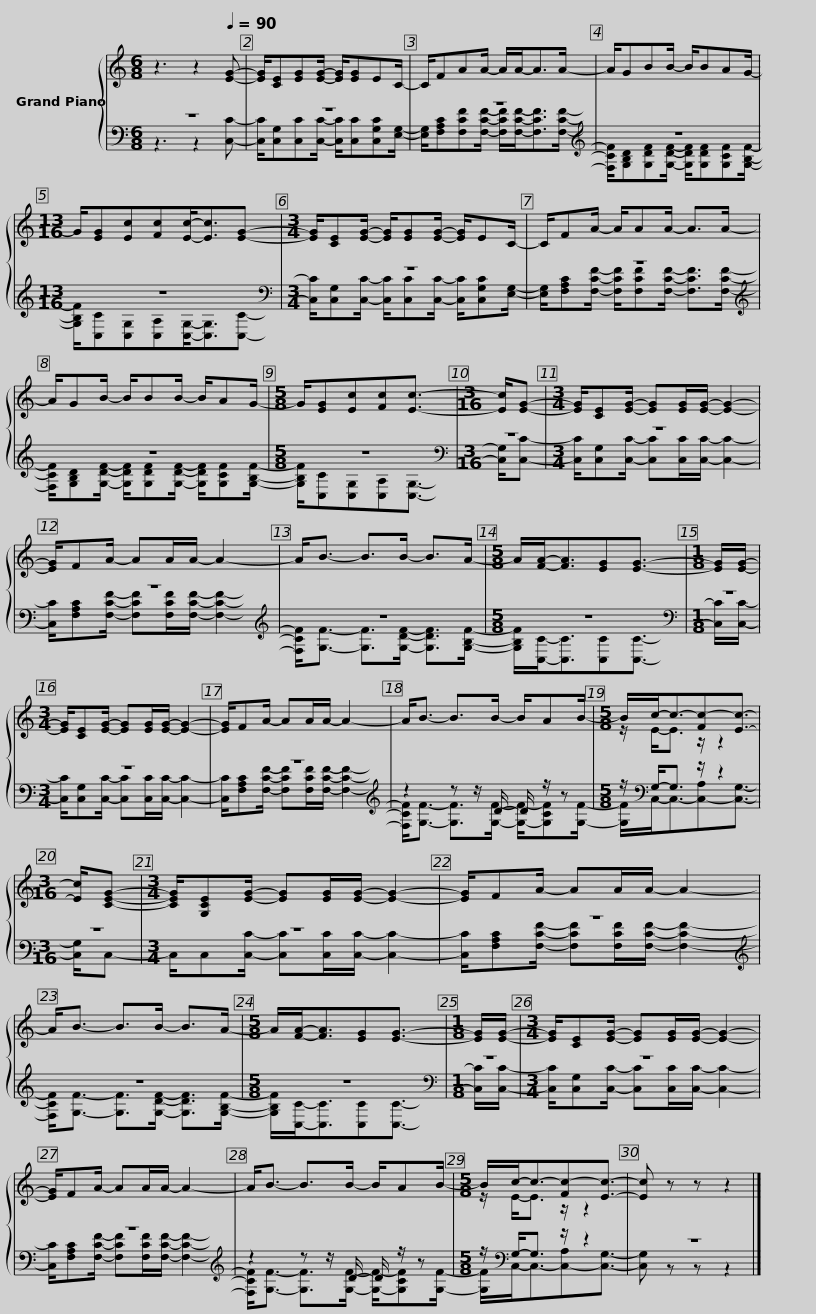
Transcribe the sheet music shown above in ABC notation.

X:1
%%score { ( 1 4 ) | ( 2 3 ) }
L:1/8
M:6/8
I:linebreak $
K:C
V:1 treble
V:4 treble
V:2 bass
V:3 bass
V:1
 z3 z2[Q:1/4=90] [EG]- | [EG]/[CE][EG][EG]/- [EG]/[EG]EC/- | C/FAA/- A/A-<AA/- | A/GBB/- B/BAG/- |$[M:13/16] G/[EG][Ec][Fc][Ec]-<[Ec][EG]- | %5
[M:3/4] [EG]/[CE][EG]/- [EG]/[EG][EG]/- [EG]/EC/- | C/FA/- A/AA/- A>A- |$ A/GB/- B/BB/- B/AG/- |[M:5/8] G/[EG][Ec][Fc][Ec]3/2- |[M:3/16] [Ec]/[EG]- | %10
[M:3/4] [EG]/[CE][EG]/- [EG][EG]/[EG]/- [EG]2- | [EG]/FA/- AA/A/- A2- |$ A<B- B>B- B>A- |[M:5/8] A/[FA]-<[FA][EG][EG]3/2- |[M:1/8] [EG]/[EG]/- | %15
[M:3/4] [EG]/[CE][EG]/- [EG][EG]/[EG]/- [EG]2- | [EG]/FA/- AA/A/- A2- |$ A<B- B>B- B/AB/- |[M:5/8] B/c-<c-[Fc-][Ec]3/2- |[M:3/16] [Ec]/[CEG]- | %20
[M:3/4] [CEG]/[G,CE][EG]/- [EG][EG]/[EG]/- [EG]2- |$ [EG]/FA/- AA/A/- A2- | A<B- B>B- B>A- |[M:5/8] A/[FA]-<[FA][EG][EG]3/2- |[M:1/8] [EG]/[EG]/- | %25
[M:3/4] [EG]/[CE][EG]/- [EG][EG]/[EG]/- [EG]2- |$ [EG]/FA/- AA/A/- A2- | A<B- B>B- B/AB/- |[M:5/8] B/c-<c-[Fc-][Ec]3/2- | [Ec] z z z2 |] %30
V:2
 z6 | z6 | z6[K:treble] | z6 |$[M:13/16] z13/2[K:bass] | %5
[M:3/4] z6 | z6[K:treble] |$ z6 |[M:5/8] z5[K:bass] |[M:3/16] z3/2 | %10
[M:3/4] z6 | z6[K:treble] |$ z6 |[M:5/8] z5[K:bass] |[M:1/8] z | %15
[M:3/4] z6 | z6[K:treble] |$ z2 z z/ D/- D/ z/ z |[M:5/8] z/[K:bass] G,-<G, z/ z2 |[M:3/16] z3/2 | %20
[M:3/4] z6 |$ z6[K:treble] | z6 |[M:5/8] z5[K:bass] |[M:1/8] z | %25
[M:3/4] z6 |$ z6[K:treble] | z2 z z/ D/- D/ z/ z |[M:5/8] z/[K:bass] G,-<G, z/ z2 | z5 |] %30
V:3
 z3 z2 [C,C]- | [C,C]/[C,G,][C,C][C,C]/- [C,C]/[C,C][C,G,C][E,G,]/- | [E,G,]/[F,A,C][K:treble][F,CF][F,CF]/- [F,CF]/[F,CF]-<[F,CF][F,CF]/- | [F,CF]/[G,B,D][G,DF][G,DF]/- [G,DF]/[G,DF][G,CF][G,B,F]/- |$[M:13/16] [G,B,F]/[K:bass][C,C][C,G,][C,A,][C,G,]-<[C,G,][C,C]- | %5
[M:3/4] [C,C]/[C,G,][C,C]/- [C,C]/[C,C][C,C]/- [C,C]/[C,G,C][E,G,]/- | [E,G,]/[F,A,C][K:treble][F,CF]/- [F,CF]/[F,CF][F,CF]/- [F,CF]>[F,CF]- |$ [F,CF]/[G,B,D][G,DF]/- [G,DF]/[G,DF][G,DF]/- [G,DF]/[G,CF][G,B,F]/- |[M:5/8] [G,B,F]/[K:bass][C,C][C,G,][C,A,][C,G,]3/2- |[M:3/16] [C,G,]/[C,C]- | %10
[M:3/4] [C,C]/[C,G,][C,C]/- [C,C][C,C]/[C,C]/- [C,C]2- | [C,C]/[F,A,C][K:treble][F,CF]/- [F,CF][F,CF]/[F,CF]/- [F,CF]2- |$ [F,CF]<[G,F]- [G,F]>[G,DF]- [G,DF]>[G,B,F]- |[M:5/8] [G,B,F]/[K:bass][C,C]-<[C,C][C,C][C,C]3/2- |[M:1/8] [C,C]/[C,C]/- | %15
[M:3/4] [C,C]/[C,G,][C,C]/- [C,C][C,C]/[C,C]/- [C,C]2- | [C,C]/[F,A,C][K:treble][F,CF]/- [F,CF][F,CF]/[F,CF]/- [F,CF]2- |$ [F,CF]<[G,F]- [G,F]>[G,F]- [G,F]/-[G,CF][G,F]/- |[M:5/8] [G,F]/[K:bass]C,-<C,-[C,-A,][C,G,]3/2- |[M:3/16] [C,G,]/C,- | %20
[M:3/4] C,/C,[C,C]/- [C,C][C,C]/[C,C]/- [C,C]2- |$ [C,C]/[F,A,C][K:treble][F,CF]/- [F,CF][F,CF]/[F,CF]/- [F,CF]2- | [F,CF]<[G,F]- [G,F]>[G,DF]- [G,DF]>[G,B,F]- |[M:5/8] [G,B,F]/[K:bass][C,C]-<[C,C][C,C][C,C]3/2- |[M:1/8] [C,C]/[C,C]/- | %25
[M:3/4] [C,C]/[C,G,][C,C]/- [C,C][C,C]/[C,C]/- [C,C]2- |$ [C,C]/[F,A,C][K:treble][F,CF]/- [F,CF][F,CF]/[F,CF]/- [F,CF]2- | [F,CF]<[G,F]- [G,F]>[G,F]- [G,F]/-[G,CF][G,F]/- |[M:5/8] [G,F]/[K:bass]C,-<C,-[C,-A,][C,G,]3/2- | [C,G,] z z z2 |] %30
V:4
 x6 | x6 | x6 | x6 |$[M:13/16] x13/2 | %5
[M:3/4] x6 | x6 |$ x6 |[M:5/8] x5 |[M:3/16] x3/2 | %10
[M:3/4] x6 | x6 |$ x6 |[M:5/8] x5 |[M:1/8] x | %15
[M:3/4] x6 | x6 |$ x6 |[M:5/8] z/ E-<E z/ z2 |[M:3/16] x3/2 | %20
[M:3/4] x6 |$ x6 | x6 |[M:5/8] x5 |[M:1/8] x | %25
[M:3/4] x6 |$ x6 | x6 |[M:5/8] z/ E-<E z/ z2 | x5 |] %30
